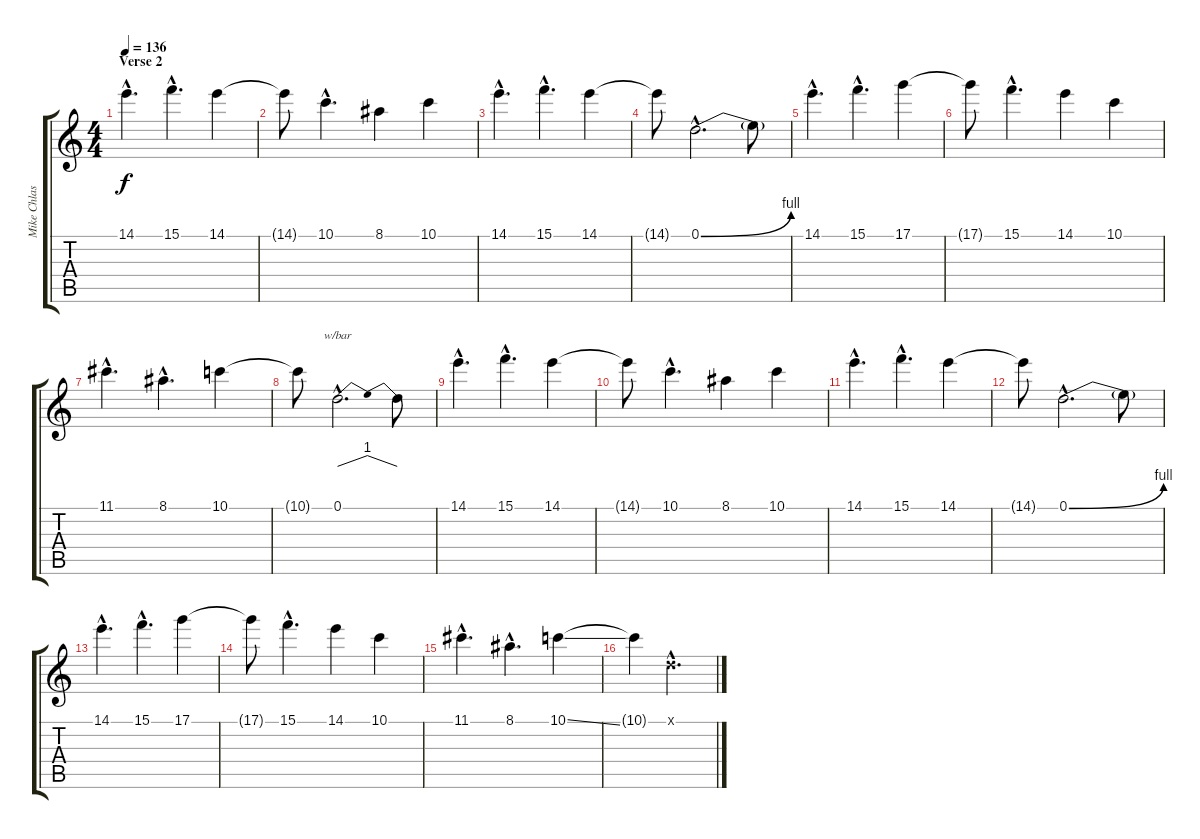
\track ("Mike Chlasciak" "Mike Chlas") {instrument distortionguitar}
\staff {score tabs}
\tuning (D4 A3 F3 C3 G2 C2) {hide}
\ts (4 4)
\section ("" "Verse 2")
\tempo 136
\clef g2
\ks c
14.1{hac}.4{d dy f} 15.1{hac}.4{d} 14.1.4 |
14.1{t}.8 10.1{hac}.4{d} 8.1.4 10.1.4 |
14.1{hac}.4{d} 15.1{hac}.4{d} 14.1.4 |
14.1{t}.8 0.1{be (bend 0 0 60 4) hac}.2{d} 0.1{t}.8 |
14.1{hac}.4{d} 15.1{hac}.4{d} 17.1.4 |
17.1{t}.8 15.1{hac}.4{d} 14.1.4 10.1.4 |
11.1{hac}.4{d} 8.1{hac}.4{d} 10.1.4 |
10.1{t}.8 0.1{hac}.2{d tbe (dip default 0 0 30 4 60 0)} 0.1{t}.8 |
14.1{hac}.4{d} 15.1{hac}.4{d} 14.1.4 |
14.1{t}.8 10.1{hac}.4{d} 8.1.4 10.1.4 |
14.1{hac}.4{d} 15.1{hac}.4{d} 14.1.4 |
14.1{t}.8 0.1{be (bend 0 0 60 4) hac}.2{d} 0.1{t}.8 |
14.1{hac}.4{d} 15.1{hac}.4{d} 17.1.4 |
17.1{t}.8 15.1{hac}.4{d} 14.1.4 10.1.4 |
11.1{hac}.4{d} 8.1{hac}.4{d} 10.1{ss}.4 |
10.1{t}.4 0.1{hac x}.2{d}
